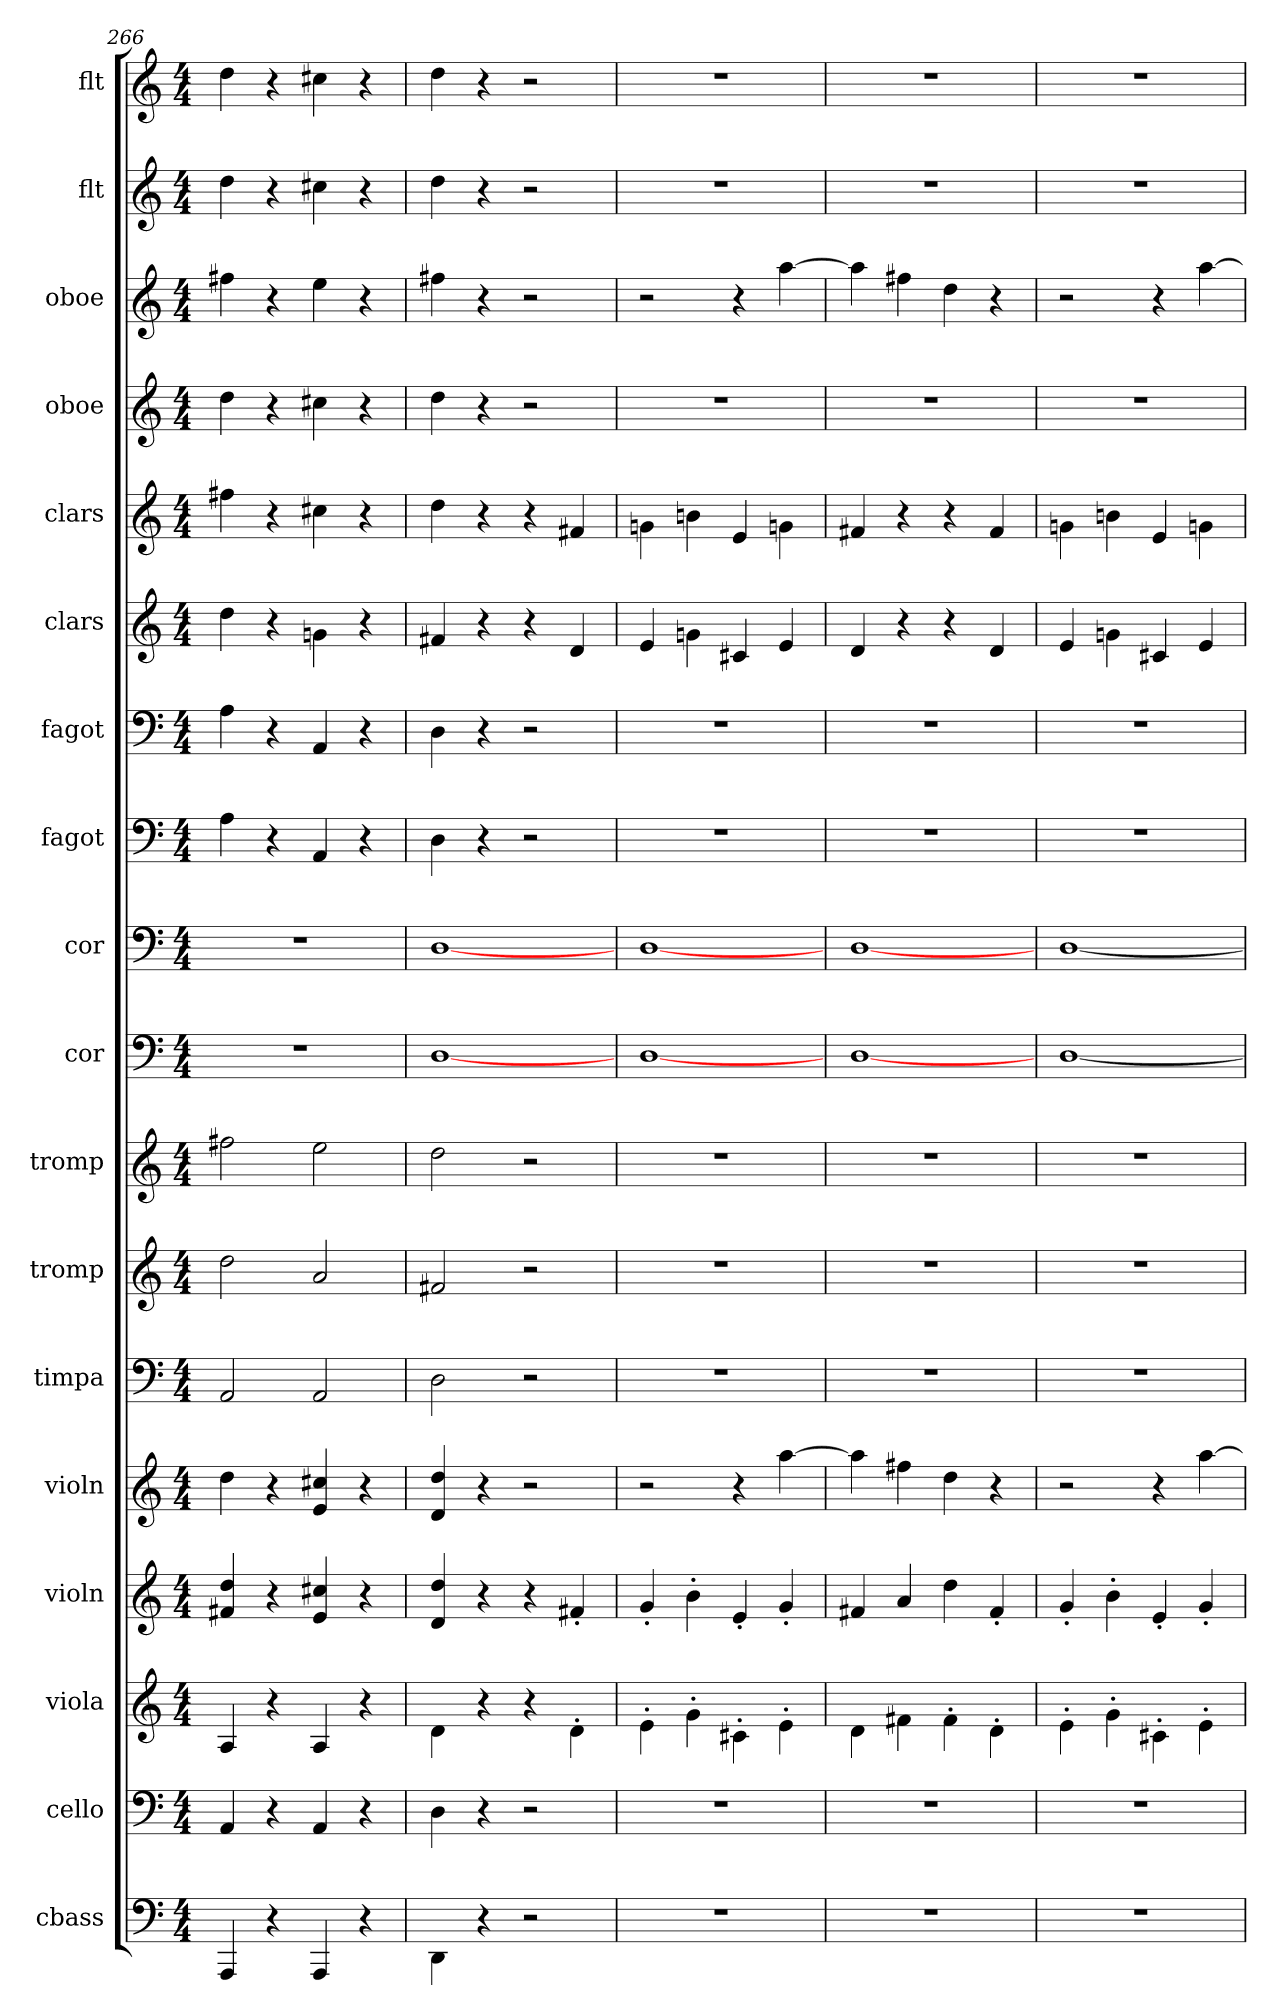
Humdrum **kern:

**kern	**kern	**kern	**kern	**kern	**kern	**kern	**kern	**kern	**kern	**kern	**kern	**kern	**kern	**kern	**kern	**kern	**kern
*part18	*part17	*part16	*part15	*part14	*part13	*part12	*part11	*part10	*part9	*part8	*part7	*part6	*part5	*part4	*part3	*part2	*part1
*staff18	*staff17	*staff16	*staff15	*staff14	*staff13	*staff12	*staff11	*staff10	*staff9	*staff8	*staff7	*staff6	*staff5	*staff4	*staff3	*staff2	*staff1
*I"cbass	*I"cello	*I"viola	*I"violn	*I"violn	*I"timpa	*I"tromp	*I"tromp	*I"cor	*I"cor	*I"fagot	*I"fagot	*I"clars	*I"clars	*I"oboe	*I"oboe	*I"flt	*I"flt
*	*	*I'Vla	*	*	*	*	*	*	*	*	*	*	*	*I'Ob	*I'Ob	*	*
*	*	*	*	*	*	*	*	*ITrd4c7	*ITrd4c7	*	*	*	*	*	*	*	*
*M4/4	*M4/4	*M4/4	*M4/4	*M4/4	*M4/4	*M4/4	*M4/4	*M4/4	*M4/4	*M4/4	*M4/4	*M4/4	*M4/4	*M4/4	*M4/4	*M4/4	*M4/4
=266	=266	=266	=266	=266	=266	=266	=266	=266	=266	=266	=266	=266	=266	=266	=266	=266	=266
4AAA/	4AA/	4A/	4dd/ 4f#/	4dd\	2AA/	2dd\	2ff#\	1r	1r	4A\	4A\	4dd\	4ff#\	4dd\	4ff#\	4dd\	4dd\
4r	4r	4r	4r	4r	.	.	.	.	.	4r	4r	4r	4r	4r	4r	4r	4r
4AAA/	4AA/	4A/	4cc#/ 4e/	4cc#/ 4e/	2AA/	2a/	2ee\	.	.	4AA/	4AA/	4gn\	4cc#\	4cc#\	4ee\	4cc#\	4cc#\
4r	4r	4r	4r	4r	.	.	.	.	.	4r	4r	4r	4r	4r	4r	4r	4r
=267	=267	=267	=267	=267	=267	=267	=267	=267	=267	=267	=267	=267	=267	=267	=267	=267	=267
4DD\	4D\	4d\	4dd/ 4d/	4dd/ 4d/	2D\	2f#/	2dd\	[1GG/	[1GG/	4D\	4D\	4f#/	4dd\	4dd\	4ff#\	4dd\	4dd\
4r	4r	4r	4r	4r	.	.	.	.	.	4r	4r	4r	4r	4r	4r	4r	4r
2r	2r	4r	4r	2r	2r	2r	2r	.	.	2r	2r	4r	4r	2r	2r	2r	2r
.	.	4d'>\	4f#'>/	.	.	.	.	.	.	.	.	4d/	4f#/	.	.	.	.
=268	=268	=268	=268	=268	=268	=268	=268	=268	=268	=268	=268	=268	=268	=268	=268	=268	=268
1r	1r	4e'>\	4g'>/	2r	1r	1r	1r	[1GG/	[1GG/	1r	1r	4e/	4gn\	1r	2r	1r	1r
.	.	4g'>\	4b'>\	.	.	.	.	.	.	.	.	4gn\	4bn\	.	.	.	.
.	.	4c#'>\	4e'>/	4r	.	.	.	.	.	.	.	4c#/	4e/	.	4r	.	.
.	.	4e'>\	4g'>/	[4aa\	.	.	.	.	.	.	.	4e/	4gn\	.	[4aa\	.	.
=269	=269	=269	=269	=269	=269	=269	=269	=269	=269	=269	=269	=269	=269	=269	=269	=269	=269
1r	1r	4d\	4f#/	4aa\]	1r	1r	1r	[1GG/	[1GG/	1r	1r	4d/	4f#/	1r	4aa\]	1r	1r
.	.	4f#\	4a/	4ff#\	.	.	.	.	.	.	.	4r	4r	.	4ff#\	.	.
.	.	4f#'>\	4dd\	4dd\	.	.	.	.	.	.	.	4r	4r	.	4dd\	.	.
.	.	4d'>\	4f#'>/	4r	.	.	.	.	.	.	.	4d/	4f#/	.	4r	.	.
=270	=270	=270	=270	=270	=270	=270	=270	=270	=270	=270	=270	=270	=270	=270	=270	=270	=270
1r	1r	4e'>\	4g'>/	2r	1r	1r	1r	[1GG/	[1GG/	1r	1r	4e/	4gn\	1r	2r	1r	1r
.	.	4g'>\	4b'>\	.	.	.	.	.	.	.	.	4gn\	4bn\	.	.	.	.
.	.	4c#'>\	4e'>/	4r	.	.	.	.	.	.	.	4c#/	4e/	.	4r	.	.
.	.	4e'>\	4g'>/	[4aa\	.	.	.	.	.	.	.	4e/	4gn\	.	[4aa\	.	.
=	=	=	=	=	=	=	=	=	=	=	=	=	=	=	=	=	=
*-	*-	*-	*-	*-	*-	*-	*-	*-	*-	*-	*-	*-	*-	*-	*-	*-	*-
